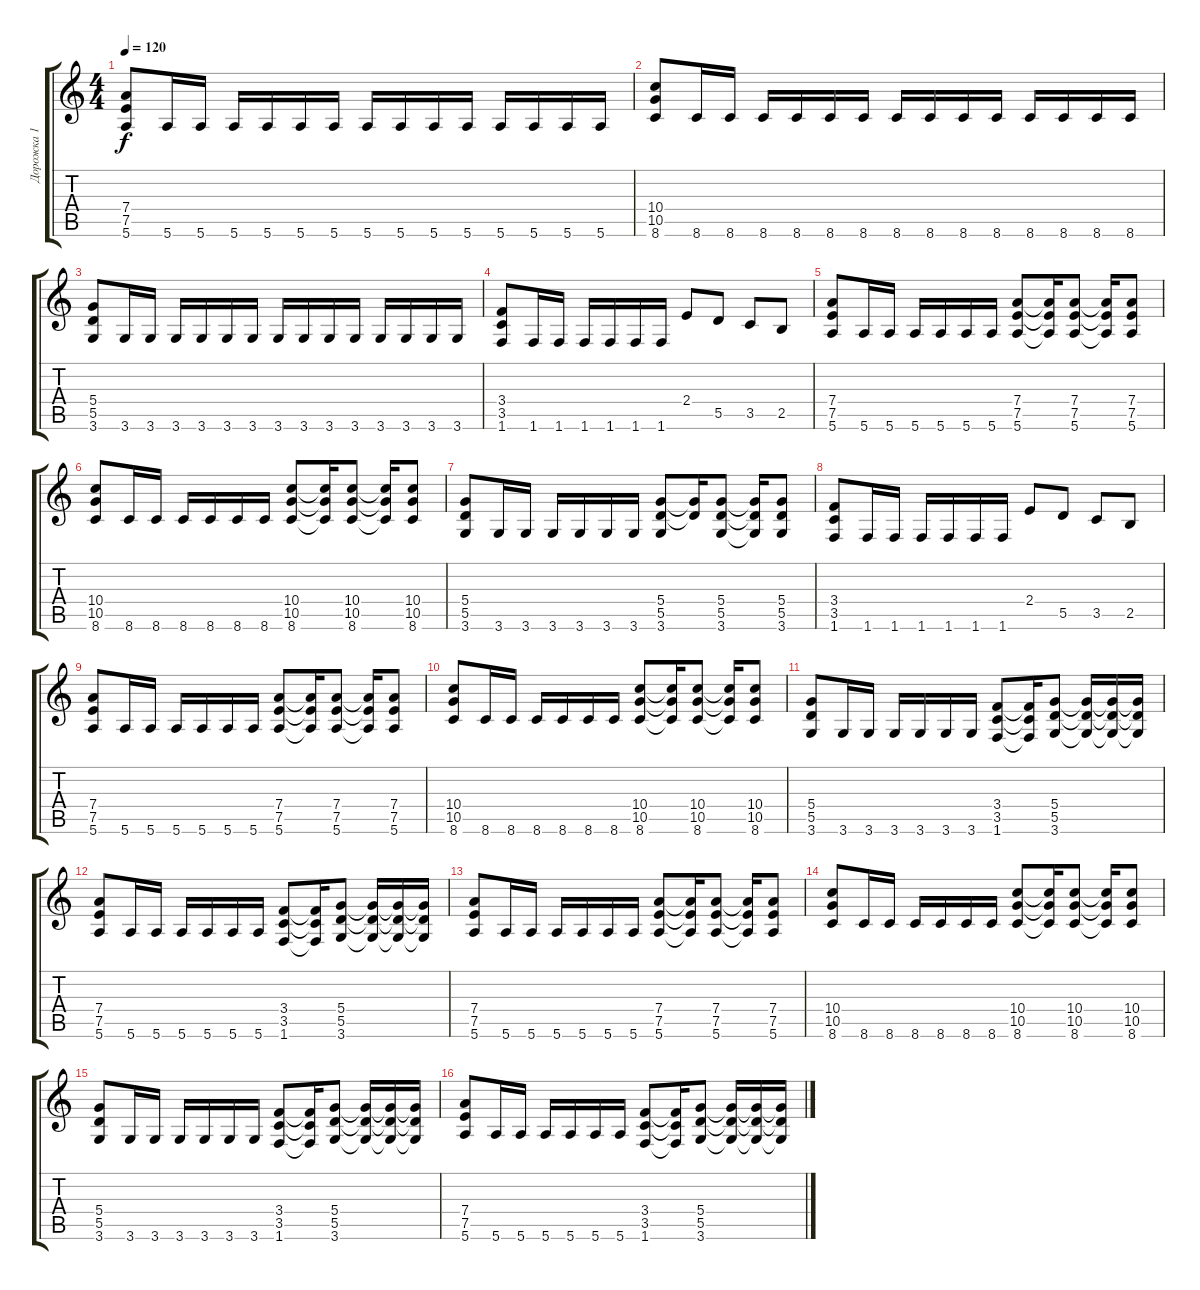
\track ("Дорожка 1" "Дорожка 1") {instrument distortionguitar}
\staff {score tabs}
\tuning (E4 B3 G3 D3 A2 E2) {hide}
\ts (4 4)
\tempo 120
\clef g2
\ks c
(7.4 7.5 5.6).8{dy f} 5.6.16 5.6.16 5.6.16 5.6.16 5.6.16 5.6.16 5.6.16 5.6.16 5.6.16 5.6.16 5.6.16 5.6.16 5.6.16 5.6.16 |
(10.4 10.5 8.6).8 8.6.16 8.6.16 8.6.16 8.6.16 8.6.16 8.6.16 8.6.16 8.6.16 8.6.16 8.6.16 8.6.16 8.6.16 8.6.16 8.6.16 |
(5.4 5.5 3.6).8 3.6.16 3.6.16 3.6.16 3.6.16 3.6.16 3.6.16 3.6.16 3.6.16 3.6.16 3.6.16 3.6.16 3.6.16 3.6.16 3.6.16 |
(3.4 3.5 1.6).8 1.6.16 1.6.16 1.6.16 1.6.16 1.6.16 1.6.16 2.4.8 5.5.8 3.5.8 2.5.8 |
(7.4 7.5 5.6).8 5.6.16 5.6.16 5.6.16 5.6.16 5.6.16 5.6.16 (7.4 7.5 5.6).8 (7.4{t} 7.5{t} 5.6{t}).16 (7.4 7.5 5.6).8 (7.4{t} 7.5{t} 5.6{t}).16 (7.4 7.5 5.6).8 |
(10.4 10.5 8.6).8 8.6.16 8.6.16 8.6.16 8.6.16 8.6.16 8.6.16 (10.4 10.5 8.6).8 (10.4{t} 10.5{t} 8.6{t}).16 (10.4 10.5 8.6).8 (10.4{t} 10.5{t} 8.6{t}).16 (10.4 10.5 8.6).8 |
(5.4 5.5 3.6).8 3.6.16 3.6.16 3.6.16 3.6.16 3.6.16 3.6.16 (5.4 5.5 3.6).8 (5.4{t} 5.5{t}).16 (5.4 5.5 3.6).8 (5.4{t} 5.5{t} 3.6{t}).16 (5.4 5.5 3.6).8 |
(3.4 3.5 1.6).8 1.6.16 1.6.16 1.6.16 1.6.16 1.6.16 1.6.16 2.4.8 5.5.8 3.5.8 2.5.8 |
(7.4 7.5 5.6).8 5.6.16 5.6.16 5.6.16 5.6.16 5.6.16 5.6.16 (7.4 7.5 5.6).8 (7.4{t} 7.5{t} 5.6{t}).16 (7.4 7.5 5.6).8 (7.4{t} 7.5{t} 5.6{t}).16 (7.4 7.5 5.6).8 |
(10.4 10.5 8.6).8 8.6.16 8.6.16 8.6.16 8.6.16 8.6.16 8.6.16 (10.4 10.5 8.6).8 (10.4{t} 10.5{t} 8.6{t}).16 (10.4 10.5 8.6).8 (10.4{t} 10.5{t} 8.6{t}).16 (10.4 10.5 8.6).8 |
(5.4 5.5 3.6).8 3.6.16 3.6.16 3.6.16 3.6.16 3.6.16 3.6.16 (3.4 3.5 1.6).8 (3.4{t} 3.5{t} 1.6{t}).16 (5.4 5.5 3.6).8 (5.4{t} 5.5{t} 3.6{t}).16 (5.4{t} 5.5{t} 3.6{t}).16 (5.4{t} 5.5{t} 3.6{t}).16 |
(7.4 7.5 5.6).8 5.6.16 5.6.16 5.6.16 5.6.16 5.6.16 5.6.16 (3.4 3.5 1.6).8 (3.4{t} 3.5{t} 1.6{t}).16 (5.4 5.5 3.6).8 (5.4{t} 5.5{t} 3.6{t}).16 (5.4{t} 5.5{t} 3.6{t}).16 (5.4{t} 5.5{t} 3.6{t}).16 |
(7.4 7.5 5.6).8 5.6.16 5.6.16 5.6.16 5.6.16 5.6.16 5.6.16 (7.4 7.5 5.6).8 (7.4{t} 7.5{t} 5.6{t}).16 (7.4 7.5 5.6).8 (7.4{t} 7.5{t} 5.6{t}).16 (7.4 7.5 5.6).8 |
(10.4 10.5 8.6).8 8.6.16 8.6.16 8.6.16 8.6.16 8.6.16 8.6.16 (10.4 10.5 8.6).8 (10.4{t} 10.5{t} 8.6{t}).16 (10.4 10.5 8.6).8 (10.4{t} 10.5{t} 8.6{t}).16 (10.4 10.5 8.6).8 |
(5.4 5.5 3.6).8 3.6.16 3.6.16 3.6.16 3.6.16 3.6.16 3.6.16 (3.4 3.5 1.6).8 (3.4{t} 3.5{t} 1.6{t}).16 (5.4 5.5 3.6).8 (5.4{t} 5.5{t} 3.6{t}).16 (5.4{t} 5.5{t} 3.6{t}).16 (5.4{t} 5.5{t} 3.6{t}).16 |
(7.4 7.5 5.6).8 5.6.16 5.6.16 5.6.16 5.6.16 5.6.16 5.6.16 (3.4 3.5 1.6).8 (3.4{t} 3.5{t} 1.6{t}).16 (5.4 5.5 3.6).8 (5.4{t} 5.5{t} 3.6{t}).16 (5.4{t} 5.5{t} 3.6{t}).16 (5.4{t} 5.5{t} 3.6{t}).16
